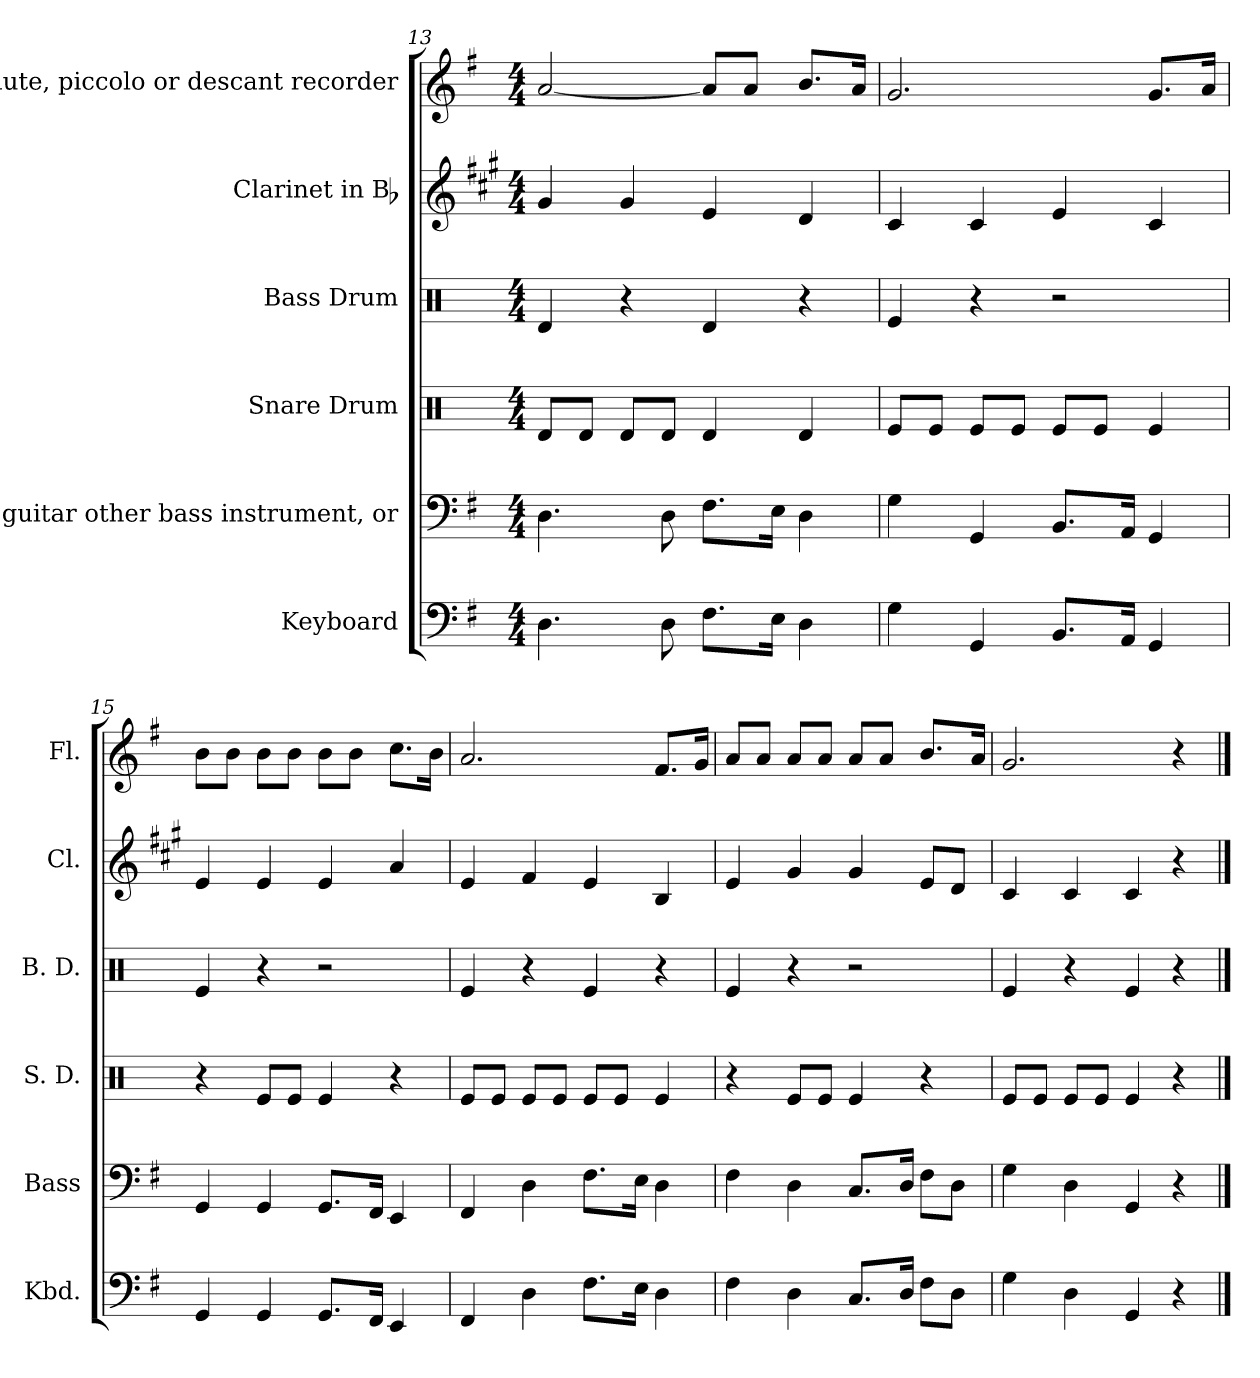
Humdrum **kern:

**kern	**kern	**kern	**kern	**kern	**kern
*part6	*part5	*part4	*part3	*part2	*part1
*staff6	*staff5	*staff4	*staff3	*staff2	*staff1
*I"Keyboard	*I"Bass guitar  other bass instrument,  or	*I"Snare Drum	*I"Bass Drum	*I"Clarinet in Bb	*I"Flute, piccolo  or descant recorder
*I'Kbd.	*I'Bass	*I'S. D.	*I'B. D.	*I'Cl.	*I'Fl.
*clefF4	*clefF4	*clefX	*clefX	*clefG2	*clefG2
*	*ITrd7c12	*	*	*ITrd1c2	*
*k[f#]	*k[f#]	*k[]	*k[]	*k[f#]	*k[f#]
*G:	*G:	*C:	*C:	*G:	*G:
*M4/4	*M4/4	*M4/4	*M4/4	*M4/4	*M4/4
=13	=13	=13	=13	=13	=13
4.Di\	4.DDi\	8Rdi/L	4Rdi/	4f#i/	[2ai/
.	.	8Rdi/J	.	.	.
.	.	8Rdi/L	4r	4f#i/	.
8Di\	8DDi\	8Rdi/J	.	.	.
8.F#i\L	8.FF#i\L	4Rdi/	4Rdi/	4di/	8ai/L]
.	.	.	.	.	8ai/J
16Ei\Jk	16EEi\Jk	.	.	.	.
4Di\	4DDi\	4Rdi/	4r	4ci/	8.bi/L
.	.	.	.	.	16ai/Jk
!!LO:PB:g=z
=14	=14	=14	=14	=14	=14
4Gi\	4GGi\	8Rei/L	4Rei/	4Bi/	2.gi/
.	.	8Rei/J	.	.	.
4GGi/	4GGGi/	8Rei/L	4r	4Bi/	.
.	.	8Rei/J	.	.	.
8.BBi/L	8.BBBi/L	8Rei/L	2r	4di/	.
.	.	8Rei/J	.	.	.
16AAi/Jk	16AAAi/Jk	.	.	.	.
4GGi/	4GGGi/	4Rei/	.	4Bi/	8.gi/L
.	.	.	.	.	16ai/Jk
=15	=15	=15	=15	=15	=15
4GGi/	4GGGi/	4r	4Rei/	4di/	8bi\L
.	.	.	.	.	8bi\J
4GGi/	4GGGi/	8Rei/L	4r	4di/	8bi\L
.	.	8Rei/J	.	.	8bi\J
8.GGi/L	8.GGGi/L	4Rei/	2r	4di/	8bi\L
.	.	.	.	.	8bi\J
16FF#i/Jk	16FFF#i/Jk	.	.	.	.
4EEi/	4EEEi/	4r	.	4gi/	8.cci\L
.	.	.	.	.	16bi\Jk
=16	=16	=16	=16	=16	=16
4FF#i/	4FFF#i/	8Rei/L	4Rei/	4di/	2.ai/
.	.	8Rei/J	.	.	.
4Di\	4DDi\	8Rei/L	4r	4ei/	.
.	.	8Rei/J	.	.	.
8.F#i\L	8.FF#i\L	8Rei/L	4Rei/	4di/	.
.	.	8Rei/J	.	.	.
16Ei\Jk	16EEi\Jk	.	.	.	.
4Di\	4DDi\	4Rei/	4r	4Ai/	8.f#i/L
.	.	.	.	.	16gi/Jk
=17	=17	=17	=17	=17	=17
4F#i\	4FF#i\	4r	4Rei/	4di/	8ai/L
.	.	.	.	.	8ai/J
4Di\	4DDi\	8Rei/L	4r	4f#i/	8ai/L
.	.	8Rei/J	.	.	8ai/J
8.Ci/L	8.CCi/L	4Rei/	2r	4f#i/	8ai/L
.	.	.	.	.	8ai/J
16Di/Jk	16DDi/Jk	.	.	.	.
8F#i\L	8FF#i\L	4r	.	8di/L	8.bi/L
8Di\J	8DDi\J	.	.	8ci/J	.
.	.	.	.	.	16ai/Jk
=18	=18	=18	=18	=18	=18
4Gi\	4GGi\	8Rei/L	4Rei/	4Bi/	2.gi/
.	.	8Rei/J	.	.	.
4Di\	4DDi\	8Rei/L	4r	4Bi/	.
.	.	8Rei/J	.	.	.
4GGi/	4GGGi/	4Rei/	4Rei/	4Bi/	.
4r	4r	4r	4r	4r	4r
==	==	==	==	==	==
*-	*-	*-	*-	*-	*-
